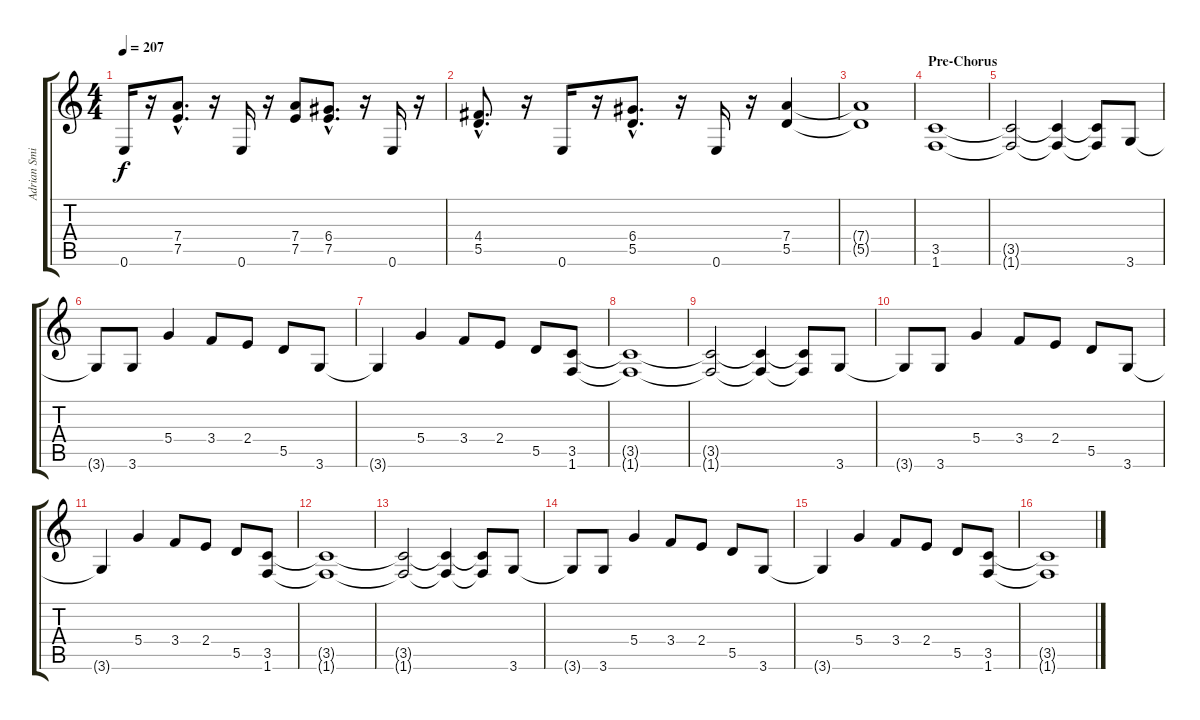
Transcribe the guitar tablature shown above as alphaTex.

\track ("Adrian Smith" "Adrian Smi") {instrument distortionguitar}
\staff {score tabs}
\tuning (E4 B3 G3 D3 A2 E2) {hide}
\ts (4 4)
\tempo 207
\clef g2
\ks c
0.6.16{dy f} r.16 (7.4{hac} 7.5{hac}).8{d} r.16 0.6.16 r.16 (7.4 7.5).8 (6.4{hac} 7.5{hac}).8{d} r.16 0.6.16 r.16 |
(4.4{hac} 5.5{hac}).8{d} r.16 0.6.16 r.16 (6.4{hac} 5.5{hac}).8{d} r.16 0.6.16 r.16 (7.4 5.5).4 |
(7.4{t} 5.5{t}).1 |
\section ("" "Pre-Chorus")
(3.5 1.6).1 |
(3.5{t} 1.6{t}).2 (3.5{t} 1.6{t}).4 (3.5{t} 1.6{t}).8 3.6.8 |
3.6{t}.8 3.6.8 5.4.4 3.4.8 2.4.8 5.5.8 3.6.8 |
3.6{t}.4 5.4.4 3.4.8 2.4.8 5.5.8 (3.5 1.6).8 |
(3.5{t} 1.6{t}).1 |
(3.5{t} 1.6{t}).2 (3.5{t} 1.6{t}).4 (3.5{t} 1.6{t}).8 3.6.8 |
3.6{t}.8 3.6.8 5.4.4 3.4.8 2.4.8 5.5.8 3.6.8 |
3.6{t}.4 5.4.4 3.4.8 2.4.8 5.5.8 (3.5 1.6).8 |
(3.5{t} 1.6{t}).1 |
(3.5{t} 1.6{t}).2 (3.5{t} 1.6{t}).4 (3.5{t} 1.6{t}).8 3.6.8 |
3.6{t}.8 3.6.8 5.4.4 3.4.8 2.4.8 5.5.8 3.6.8 |
3.6{t}.4 5.4.4 3.4.8 2.4.8 5.5.8 (3.5 1.6).8 |
(3.5{t} 1.6{t}).1
